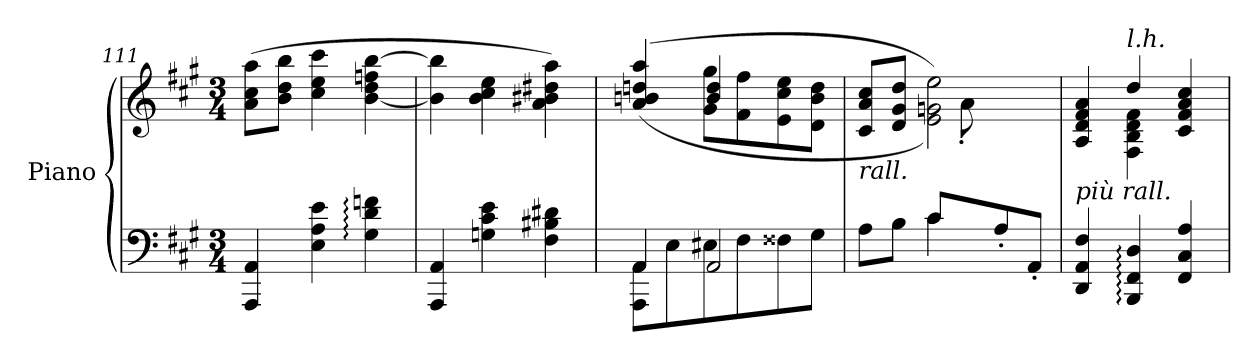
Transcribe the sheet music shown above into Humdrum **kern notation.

**kern	**kern
*part1	*part1
*staff2	*staff1
*I"Piano	*
*I'Pno.	*
*clefF4	*clefG2
*k[f#c#g#]	*k[f#c#g#]
*M3/4	*M3/4
=111	=111
4AAA/ 4AA/	(>8a\ 8cc#\ 8aa\L
.	8b\ 8dd\ 8bb\J
4E\ 4A\ 4e\	4cc#\ 4ee\ 4ccc#\
4G#\: 4d\: 4fn\:	[4b\ 4dd\ 4ffn\ [4bb\
=112	=112
4AAA/ 4AA/	4b\] 4bb\]
4Gn\ 4c#\ 4e\	4b\ 4cc#\ 4ee\
4F#\ 4B#X\ 4d#X\	4a\ 4b#X\ 4dd#X\ 4aa\)
=113	=113
*^	*^
8AAA\ 8AA\L	4AA/	(>(>4a/ 4bn/ 4ddn/ 4aa/	4ryy
8E\	.	.	.
8E#X\	2AA/	8g#\ 8gg#\L	4b/ 4dd/
8F#\	.	8f#\ 8ff#\	.
8F##X\	.	8e\ 8cc#\ 8ee\	4ryy
8G#\J	.	8d\ 8b\ 8dd\J	.
=114	=114	=114	=114
!	!	!LO:TX:b:i:t=rall.	!
8A\L	4ryy	8c#/ 8a/ 8cc#/L	4.ryy
8B\J	.	8d/ 8g#/ 8dd/J	.
8c#/L	4c#\	2e\ 2gn\ 2ee\))	.
8ryy	.	.	(<8a'\
8A'/	4ryy	.	4ryy
8AA'/J)	.	.	.
*v	*v	*	*
!!LO:LB:g=z	!!
=115	=115	=115
!	!LO:TX:b:i:t=più   rall.	!
4DD/ 4AA/ 4F#/	4A/ 4d/ 4f#/ 4a/	4ryy
!	!LO:TX:a:i:t=l.h.	!
4BBB/: 4FF#/: 4D/:	4F#\ 4B\ 4d\ 4f#\	4dd/
4FF#/ 4C#/ 4A/	4c#/ 4f#/ 4a/ 4cc#/	4ryy
*	*v	*v
=	=
*-	*-
